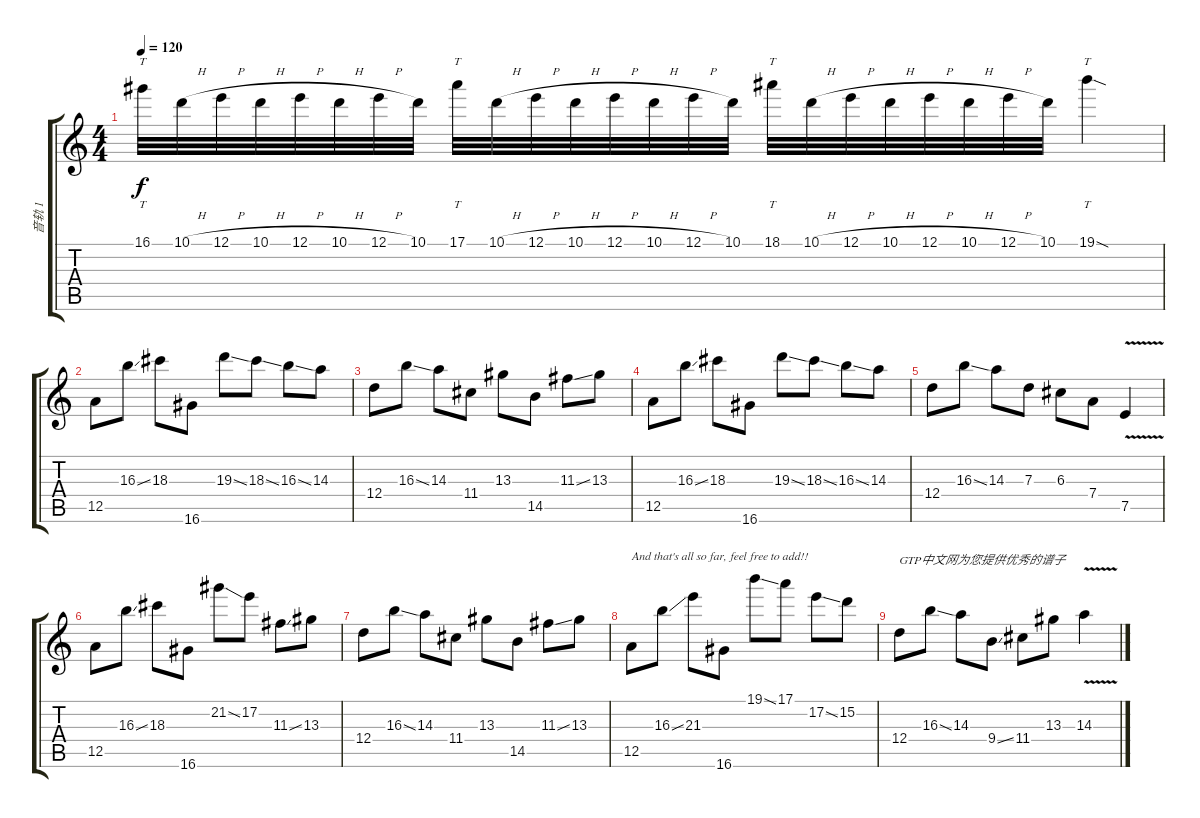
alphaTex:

\track ("音轨 1" "音轨 1") {instrument acousticguitarsteel}
\staff {score tabs}
\tuning (E4 B3 G3 D3 A2 E2) {hide}
\ts (4 4)
\tempo 120
\clef g2
\ks c
16.1.32{tt dy f} 10.1{h}.32 12.1{h}.32 10.1{h}.32 12.1{h}.32 10.1{h}.32 12.1{h}.32 10.1.32 17.1.32{tt} 10.1{h}.32 12.1{h}.32 10.1{h}.32 12.1{h}.32 10.1{h}.32 12.1{h}.32 10.1.32 18.1.32{tt} 10.1{h}.32 12.1{h}.32 10.1{h}.32 12.1{h}.32 10.1{h}.32 12.1{h}.32 10.1.32 19.1{sod}.4{tt} |
12.5.8 16.3{ss}.8 18.3.8 16.6.8 19.3{ss}.8 18.3{ss}.8 16.3{ss}.8 14.3.8 |
12.4.8 16.3{ss}.8 14.3.8 11.4.8 13.3.8 14.5.8 11.3{ss}.8 13.3.8 |
12.5.8 16.3{ss}.8 18.3.8 16.6.8 19.3{ss}.8 18.3{ss}.8 16.3{ss}.8 14.3.8 |
12.4.8 16.3{ss}.8 14.3.8 7.3.8 6.3.8 7.4.8 7.5{v}.4 |
12.5.8 16.3{ss}.8 18.3.8 16.6.8 21.2{ss}.8 17.2.8 11.3{ss}.8 13.3.8 |
12.4.8 16.3{ss}.8 14.3.8 11.4.8 13.3.8 14.5.8 11.3{ss}.8 13.3.8 |
12.5.8{txt "And that's all so far, feel free to add!!"} 16.3{ss}.8 21.3.8 16.6.8 19.1{ss}.8 17.1.8 17.2{ss}.8 15.2.8 |
12.4.8{txt "GTP中文网为您提供优秀的谱子"} 16.3{ss}.8 14.3.8 9.4{ss}.8 11.4.8 13.3.8 14.3{v}.4
